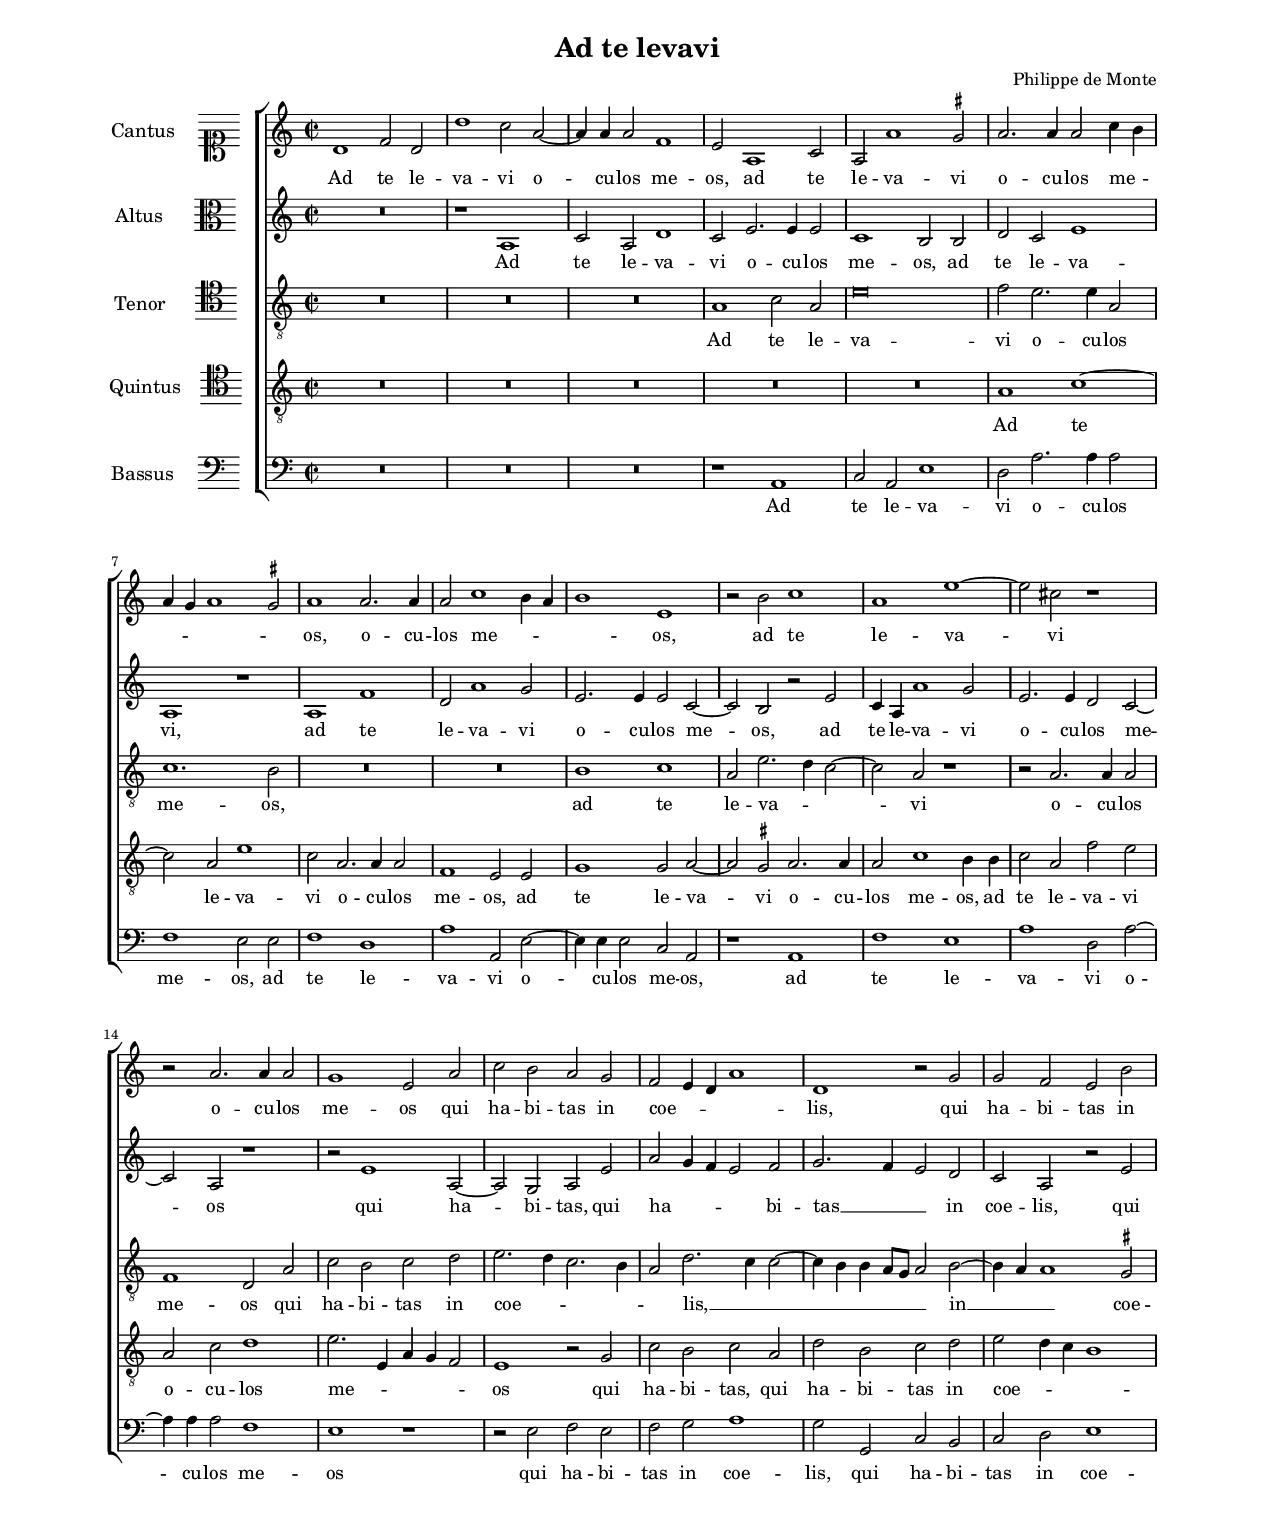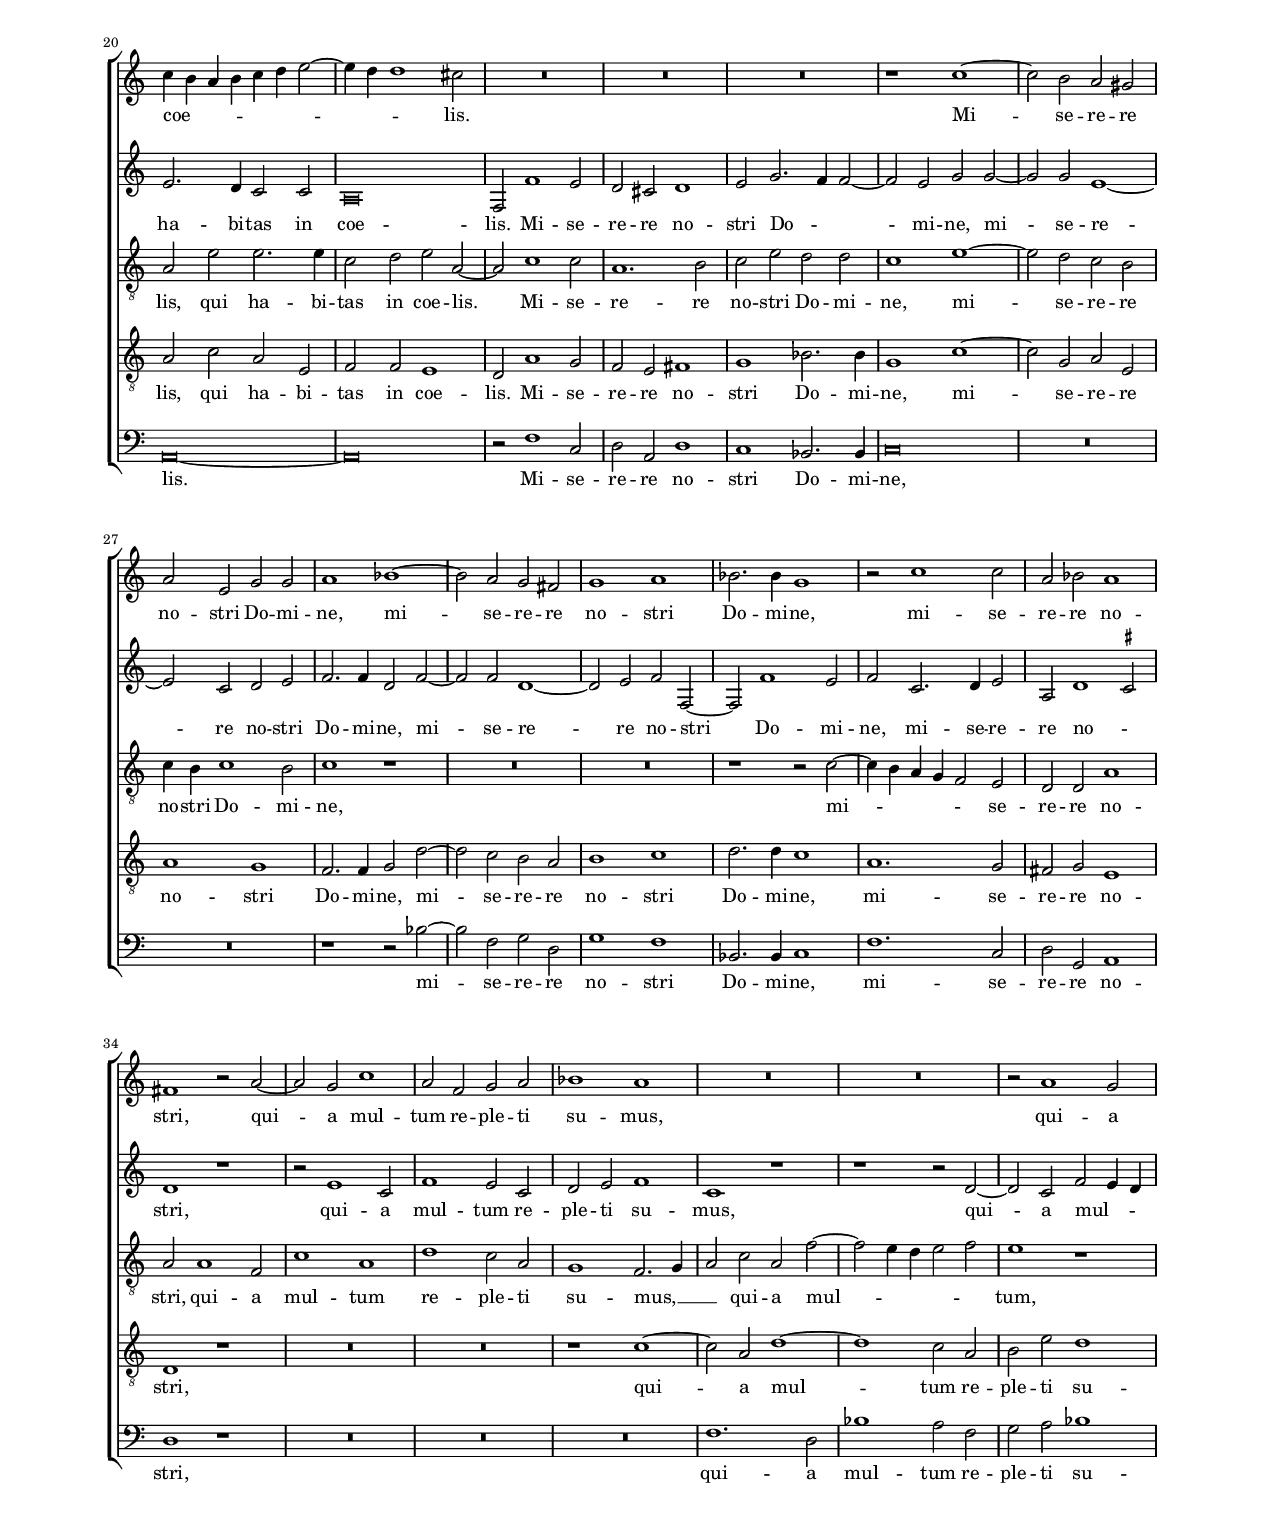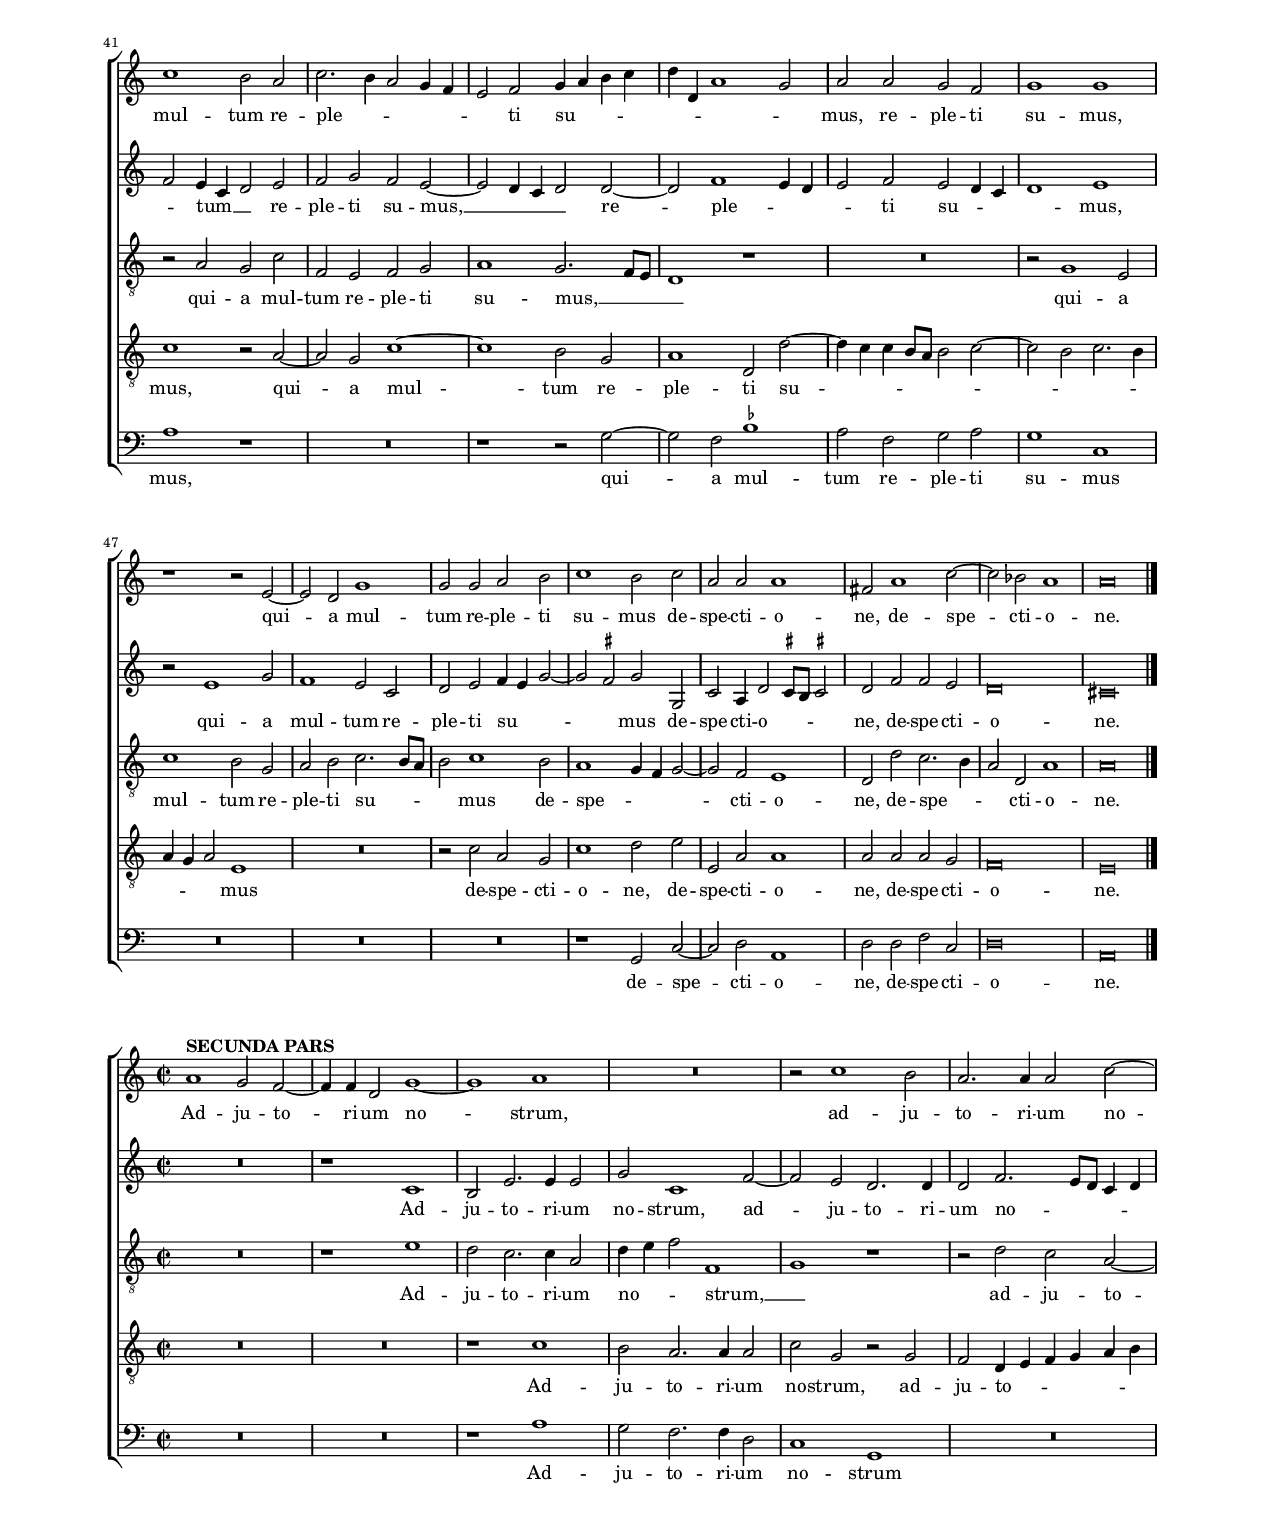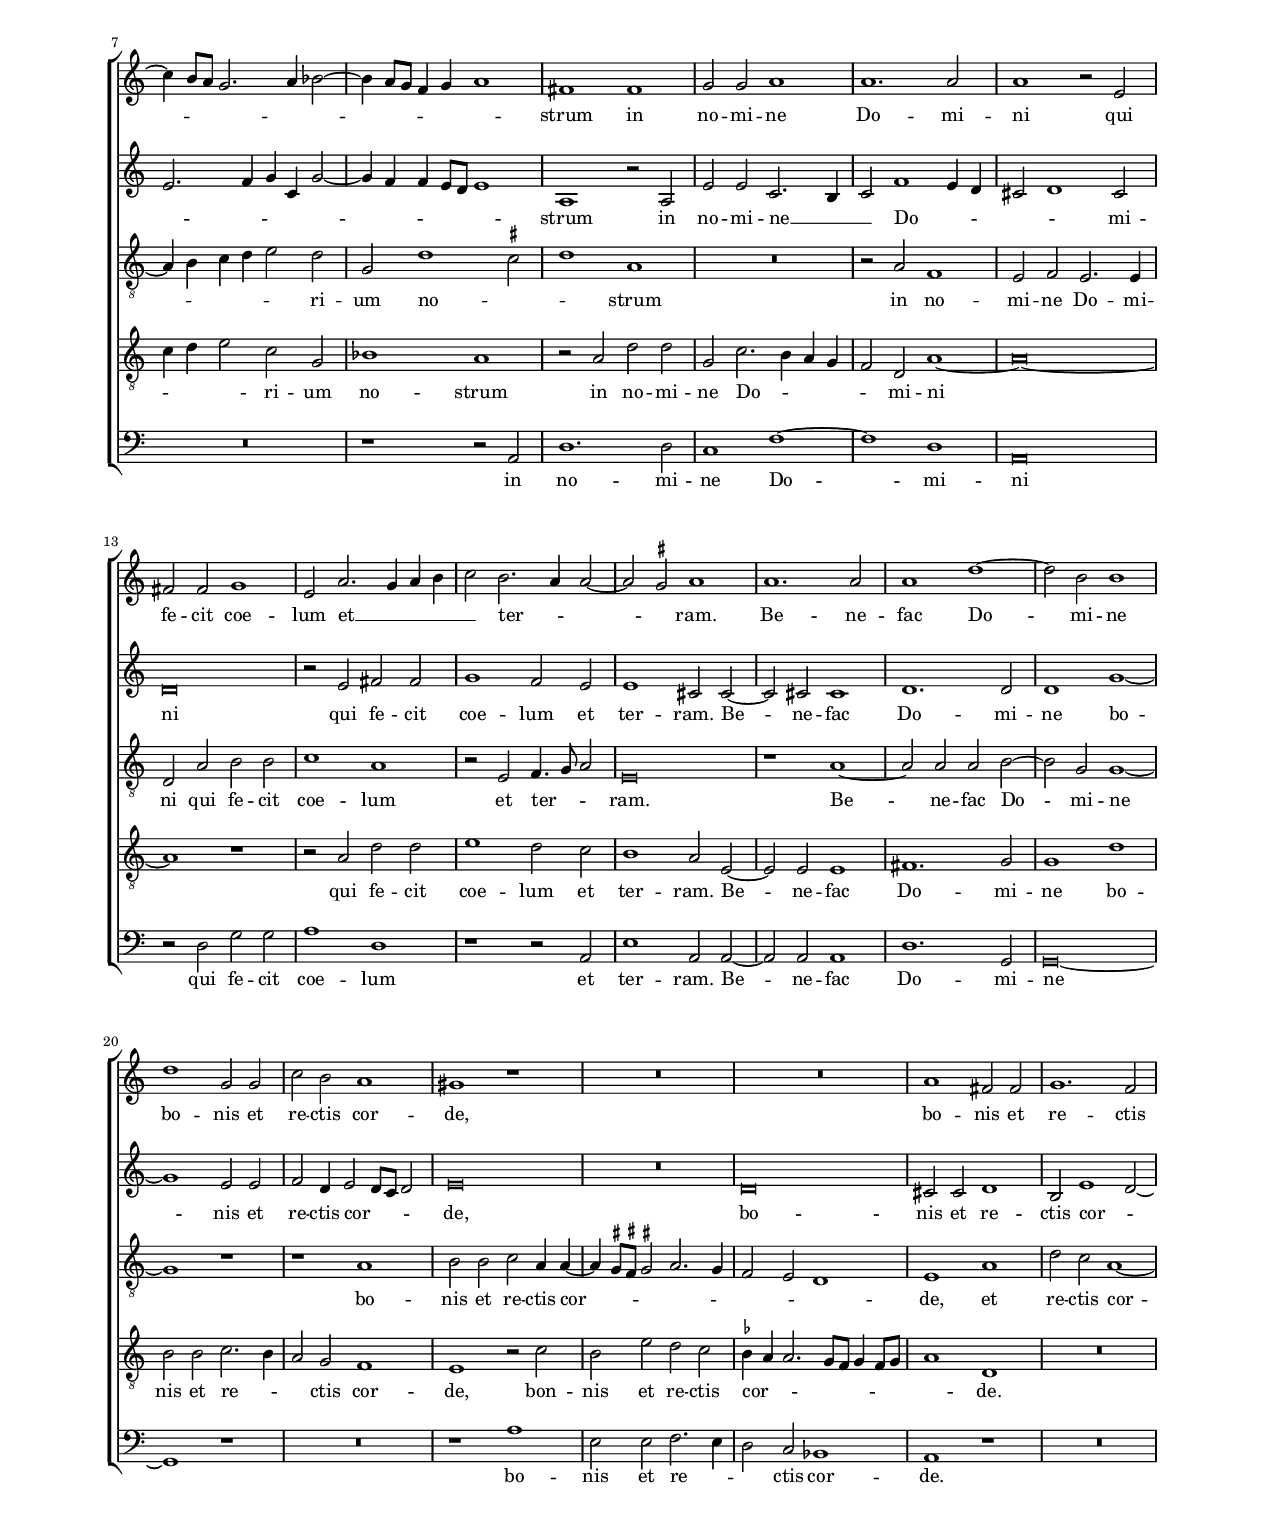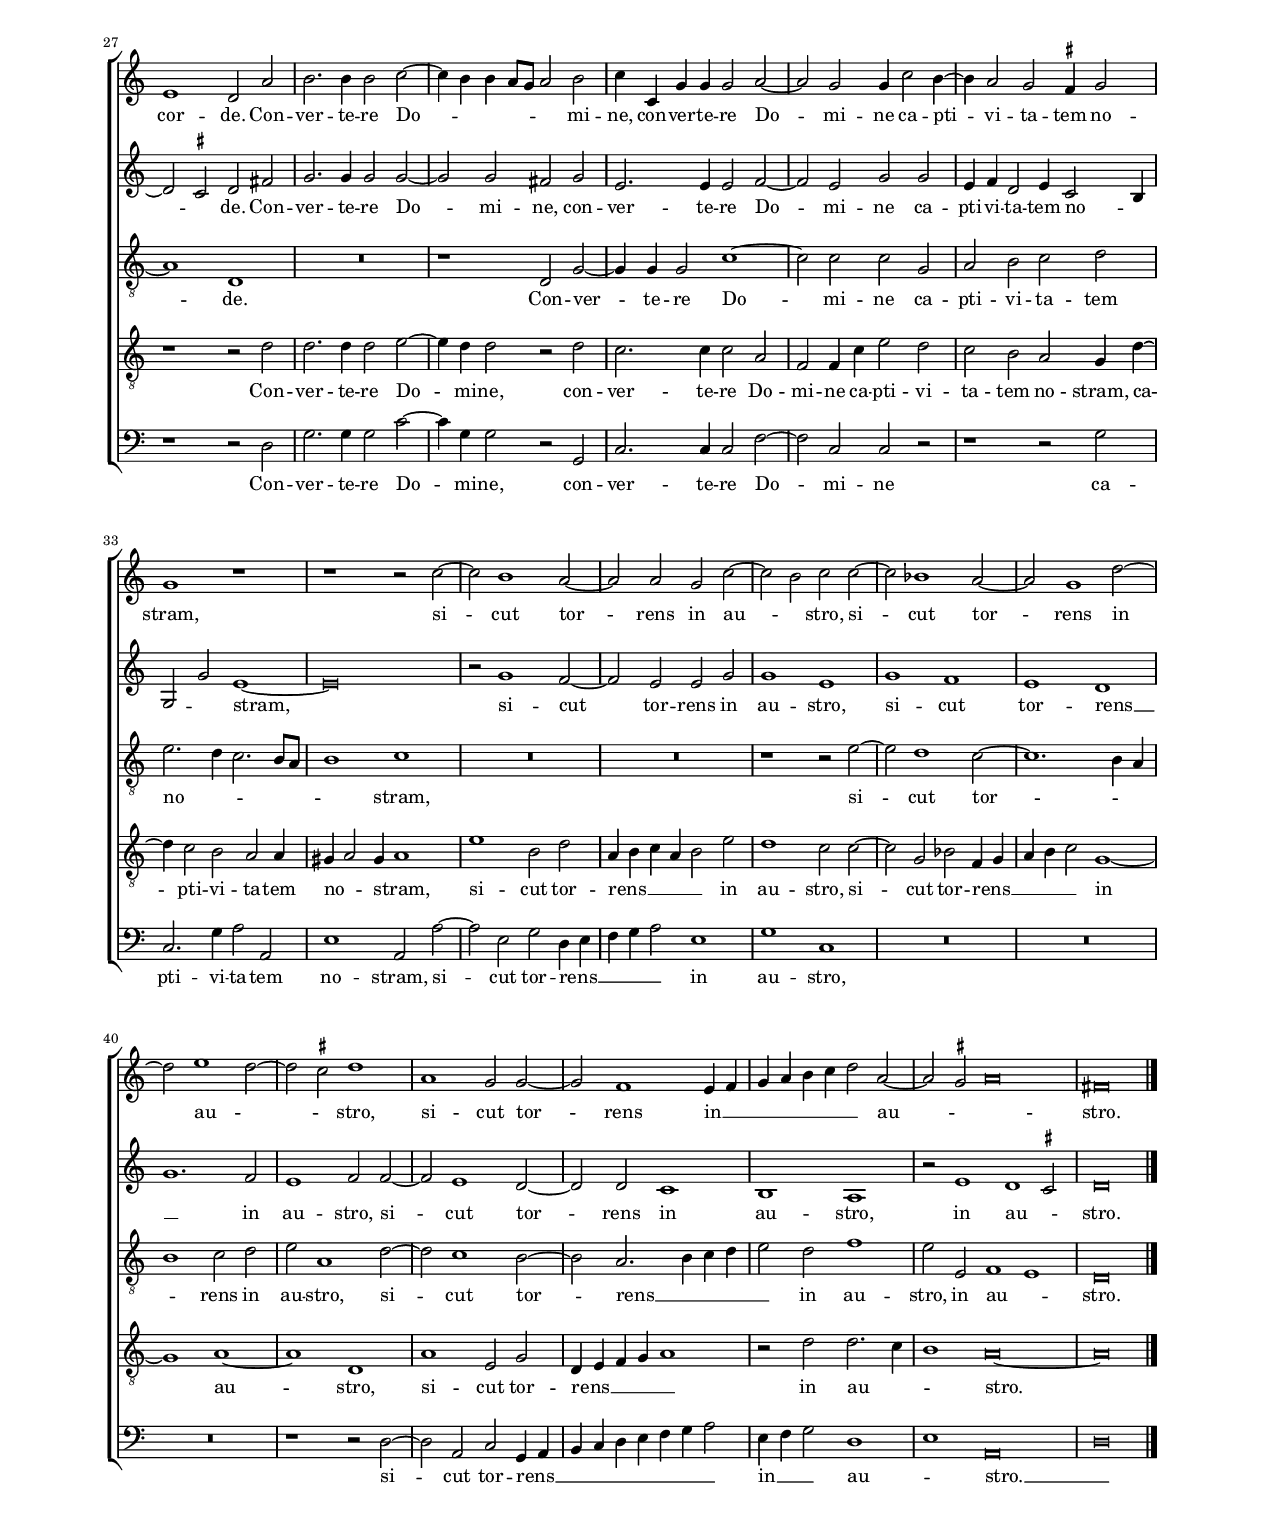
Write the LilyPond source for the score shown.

\header
{
  title="Ad te levavi"
  composer="Philippe de Monte"
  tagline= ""
}

\version "2.18.2"
\include "deutsch.ly"
#(set-global-staff-size 15)
#(set-default-paper-size "letter")
#(ly:set-option 'point-and-click #f)

	
	ficta = { \once \set suggestAccidentals = ##t }
	
	forget = #(define-music-function (parser location music) (ly:music?) #{
		\accidentalStyle forget
		$music
		\accidentalStyle default
		#})
	
	m = \melisma
	me = \melismaEnd


\paper
	{
	top-margin = 1.6 \cm
	bottom-margin = 1.6 \cm
	left-margin = 2 \cm
	right-margin = 2 \cm
	ragged-bottom = ##f
	ragged-last-bottom = ##t
	print-page-number = ##f
	score-system-spacing = #'((basic-distance . 17) (minimum-distance . 13) (padding . 6) (strechability . 250))
	system-system-spacing = #'((basic-distance . 17) (minimum-distance . 13) (padding . 6) (strechability . 250))
%	systems-per-page = 3
%	min-systems-per-page = 3
	}

global = {
	\key c \major
	\time 2/2 \set Score.measureLength = #(ly:make-moment 2/1)
	}
	

incipitcantus = \markup { \score {
	{
	\set Staff.instrumentName = \markup { \fontsize #1 "Cantus" }
	\key c \major
	\clef soprano
	s4 \bar ""
	}
	\layout  {
	raggedright = ##t
	indent = 1.8 \cm
	line-width = 2.5 \cm
	\context { \Staff \remove Time_signature_engraver }
	\override Staff.Clef.Y-extent = #'(0 . 0)
	}} \hspace #1 }
      
      
incipitaltus = \markup { \score {
	{
	\set Staff.instrumentName = \markup { \fontsize #1 "Altus" }
	\key c \major
	\clef alto
	s4 \bar ""
	}
	\layout  {
	raggedright = ##t
	indent = 1.8 \cm
	line-width = 2.5 \cm
	\context { \Staff \remove Time_signature_engraver }
	\override Staff.Clef.Y-extent = #'(0 . 0)
	}} \hspace #1 }


incipittenor = \markup { \score {
	{
	\set Staff.instrumentName = \markup { \fontsize #1 "Tenor" }
	\key c \major
	\clef tenor
	s4 \bar ""
	}
	\layout  {
	raggedright = ##t
	indent = 1.8 \cm
	line-width = 2.5 \cm
	\context { \Staff \remove Time_signature_engraver }
	\override Staff.Clef.Y-extent = #'(0 . 0)
	}} \hspace #1 }
      
      
incipitquintus = \markup { \score {
	{
	\set Staff.instrumentName = \markup { \fontsize #1 "Quintus" }
	\key c \major
	\clef tenor
	s4 \bar ""
	}
	\layout  {
	raggedright = ##t
	indent = 1.8 \cm
	line-width = 2.5 \cm
	\context { \Staff \remove Time_signature_engraver }
	\override Staff.Clef.Y-extent = #'(0 . 0)
	}} \hspace #1 }
      
      
incipitbassus = \markup { \score {
	{
	\set Staff.instrumentName = \markup { \fontsize #1 "Bassus" }
	\key c \major
	\clef bass
	s4 \bar ""
	}
	\layout  {
	raggedright = ##t
	indent = 1.8 \cm
	line-width = 2.5 \cm
	\context { \Staff \remove Time_signature_engraver }
	\override Staff.Clef.Y-extent = #'(0 . 0)
	}} \hspace #1 }


cantus =  \relative c''
	{
	d,1 f2 d
	d'1 c2 a~
	a4 a a2 f1
	e2 a,1 c2
%5
	a2 a'1 \ficta gis2 |
	a2. a4 a2 c4 h
	a4 g a1 \ficta gis2
	a1 a2. a4
	a2 c1 h4 a
%10
	h1 e, |
	r2 h' c1
	a1 e'~
	e2 cis r1
	r2 a2. a4 a2
%15
	g1 e2 a |
	c2 h a g
	f2 e4 d a'1
	d,1 r2 g
	g2 f e h'
%20
	c4 h a h c d e2~ |
	e4 d d1 cis2
	R\breve
	R\breve
	R\breve
%25
	r1 c~ |
	c2 h a gis
	a2 e g g
	a1 b~
	b2 a g fis
%30
	g1 a |
	b2. b4 g1
	r2 c1 c2
	a2 b a1
	fis1 r2 a~
%35
	a2 g c1 |
	a2 f g a
	b1 a
	R\breve
	R\breve
%40
	r2 a1 g2 |
	c1 h2 a
	c2. h4 a2 g4 f
	e2 f g4 a h c
	d4 d, a'1 g2
%45
	a2 a g f |
	g1 g
	r1 r2 e~
	e2 d g1
	g2 g a h
%50
	c1 h2 c |
	a2 a a1
	fis2 a1 c2~
	c2 b a1
	a\breve \bar "|." |
	}


altus =  \relative c'
        {
	R\breve
	r1 a
	c2 a d1
	c2 e2. e4 e2
%5
	c1 h2 h |
	d2 c e1
	a,1 r
	a1 f'
	d2 a'1 g2
%10
	e2. e4 e2 c~ |
	c2 h r e
	c4 a a'1 g2
	e2. e4 d2 c~
	c2 a r1
%15
	r2 e'1 a,2~ |
	a2 g a e'
	a2 g4 f e2 f
	g2. f4 e2 d
	c2 a r2 e'
%20
	e2. d4 c2 c |
	a\breve
	f2 f'1 e2 |
	d2 cis d1
	e2 g2. f4 f2~
%25
	f2 e g g~ |
	g2 g e1~
	e2 c d e
	f2. f4 d2 f~
	f2 f d1~
%30
	d2 e f f,~ |
	f2 f'1 e2
	f2 c2. d4 e2
	a,2 d1 \ficta cis2
	d1 r
%35
	r2 e1 c2 |
	f1 e2 c
	d2 e f1
	c1 r
	r1 r2 d~
%40
	d2 c f e4 d |
	f2 e4 c d2 e
	f2 g f e~
	e2 d4 c d2 d~
	d2 f1 e4 d
%45
	e2 f e d4 c |
	d1 e
	r2 e1 g2
	f1 e2 c
	d2 e f4 e g2~
%50
	g2 \ficta fis g g, |
	c2 a4 d2 \ficta cis8 h \ficta cis!2
	d2 f f e
	d\breve
	cis\breve |
	}


tenor =  \relative c'
	{
	R\breve
	R\breve
	R\breve
	a1 c2 a
%5
	e'\breve |
	f2 e2. e4 a,2
	c1. h2
	R\breve
	R\breve
%10
	h1 c |
	a2 e'2. d4 c2~
	c2 a r1
	r2 a2. a4 a2
	f1 d2 a'
%15
	c2 h c d |
	e2. d4 c2. h4
	a2 d2. c4 c2~
	c4 h h a8 g a2 h~
	h4 a a1 \ficta gis2
%20
	a2 e' e2. e4 |
	 c2 d2 e a,~
	a2 c1 c2
	a1. h2
	c2 e d d 
%25
	c1 e~ |
	e2 d c h
	c4 h c1 h2
	c1 r
	R\breve
%30
	R\breve |
	r1 r2 c~
	c4 h a g f2 e
	d2 d a'1
	a2 a1 f2
%35
	c'1 a |
	d1 c2 a
	g1 f2. g4
	a2 c a f'~
	f2 e4 d e2 f
%40
	e1 r |
	r2 a, g c
	f,2 e f g
	a1 g2. f8 e
	d1 r
%45
	R\breve |
	r2 g1 e2
	c'1 h2 g
	a2 h c2. h8 a
	h2 c1 h2
%50
	a1 g4 f g2~ |
	g2 f e1
	d2 d' c2. h4
	a2 d, a'1
	a\breve |
	}


quintus  =  \relative c'
	{
	R\breve
	R\breve
	R\breve
	R\breve
%5
	R\breve |
	a1 c~
	c2 a e'1
	c2 a2. a4 a2
	f1 e2 e
%10
	g1 g2 a~ |
	a2 \ficta gis a2. a4
	a2 c1 h4 h
	c2 a f' e
	a,2 c d1
%15
	e2. e,4 a g f2 |
	e1 r2 g
	c2 h c a
	d2 h c d
	e2 d4 c h1
%20
	a2 c a e |
	f2 f e1
	d2 a'1 g2
	f2 e fis1
	g1 b2. b4
%25
	g1 c~ |
	c2 g a e
	a1 g
	f2. f4 g2 d'~
	d2 c h a
%30
	h1 c |
	d2. d4 c1
	a1. g2
	fis2 g e1
	d1 r
%35
	R\breve |
	R\breve
	r1 c'~
	c2 a d1~
	d1 c2 a
%40
	h2 e d1 |
	c1 r2 a~
	a2 g c1~
	c1 h2 g
	a1 d,2 d'~
%45
	d4 c c h8 a h2 c~ |
	c2 h c2. h4
	a4 g a2 e1
	R\breve
	r2 c' a g
%50
	c1 d2 e |
	e,2 a a1
	a2 a a g
	f\breve
	e\breve |
	}


bassus  =  \relative c
	{
	R\breve
	R\breve
	R\breve
	r1 a
%5
	c2 a e'1 |
	d2 a'2. a4 a2
	f1 e2 e
	f1 d
	a'1 a,2 e'~
%10
	e4 e e2 c a |
	r1 a
	f'1 e
	a1 d,2 a'~
	a4 a a2 f1
%15
	e1 r |
	r2 e f e
	f2 g a1
	g2 g, c h
	c2 d e1
%20
	a,\breve~ |
	a\breve
	r2 f'1 c2
	d2 a d1
	c1 b2. b4
%25
	c\breve |
	R\breve
	R\breve
	r1 r2 b'~
	b2 f g d
%30
	g1 f |
	b,2. b4 c1
	f1. c2
	d2 g, a1
	d1 r
%35
	R\breve |
	R\breve
	R\breve
	f1. d2
	b'1 a2 f
%40
	g2 a b1 |
	a1 r
	R\breve
	r1 r2 g~
	g2 f \ficta b1
%45
	a2 f g a |
	g1 c,
	R\breve
	R\breve
	R\breve
%50
	r1 g2 c~ |
	c2 d a1
	d2 d f c
	d\breve
	a\breve |
	}


lyricscantus = \lyricmode {
	Ad te le -- va -- vi o -- cu -- los me -- os,
	ad te le -- va -- vi o -- cu -- los me -- _ _ _ _ _ os,
	o -- cu -- los me -- _ _ _ os,
	ad te le -- va -- vi o -- cu -- los me -- os
	qui ha -- bi -- tas in coe -- _ _ _ lis,
	qui ha -- bi -- tas in coe -- _ _ _ _ _ _ _ _ lis.
	Mi -- se -- re -- re no -- stri Do -- mi -- ne,
	mi -- se -- re -- re no -- stri Do -- mi -- ne,
	mi -- se -- re -- re no -- stri,
	qui -- a mul -- tum re -- ple -- ti su -- mus,
	qui -- a mul -- tum re -- ple -- _ _ _ _ _ ti su -- _ _ _ _ _ _ _ mus,
	re -- ple -- ti su -- mus,
	qui -- a mul -- tum re -- ple -- ti su -- mus
	de -- spe -- cti -- o -- ne,
	de -- spe -- cti -- o -- ne.
	}


lyricsaltus = \lyricmode {
	Ad te le -- va -- vi o -- cu -- los me -- os,
	ad te le -- va -- vi,
	ad te le -- va -- vi o -- cu -- los me -- os,
	ad te le -- va -- vi o -- cu -- los me -- os
	qui ha -- bi -- tas,
	qui ha -- _ _ _ bi -- tas __ _ _ in coe -- lis,
	qui ha -- bi -- tas in coe -- lis.
	Mi -- se -- re -- re no -- stri Do -- _ _ mi -- ne,
	mi -- se -- re -- re no -- stri Do -- mi -- ne,
	mi -- se -- re -- re no -- stri Do -- mi -- ne,
	mi -- se -- re -- re no -- _ stri,
	qui -- a mul -- tum re -- ple -- ti su -- mus,
	qui -- a mul -- _ _ _ tum __ _ _ re -- ple -- ti su -- mus, __ _ _ _ 
	re -- ple -- _ _ _ ti su -- _ _ _ mus,
	qui -- a mul -- tum re -- ple -- ti su -- _ _ _ mus
	de -- spe -- cti -- o -- _ _ _ ne,
	de -- spe -- cti -- o -- ne.
	}


lyricstenor = \lyricmode {
	Ad te le -- va -- vi o -- cu -- los me -- os,
	ad te le -- va -- _ _ vi o -- cu -- los me -- os
	qui ha -- bi -- tas in coe -- _ _ _ _ lis, __ _ _ _ _ _ _ _
	in __ _ _ coe -- lis,
	qui ha -- bi -- tas in coe -- lis.
	Mi -- se -- re -- re no -- stri Do -- mi -- ne,
	mi -- se -- re -- re no -- stri Do -- mi -- ne,
	mi -- _ _ _ _ se -- re -- re no -- stri,
	qui -- a mul -- tum re -- ple -- ti su -- mus, __ _ _
	qui -- a mul -- _ _ _ _ tum, 
	qui -- a mul -- tum re -- ple -- ti su -- mus, __ _ _ _
	qui -- a mul -- tum re -- ple -- ti su -- _ _ _ mus
	de -- spe -- _ _ _ cti -- o -- ne,
	de -- spe -- _ _ cti -- o -- ne.
	}


lyricsquintus = \lyricmode {
	Ad te le -- va -- vi o -- cu -- los me -- os,
	ad te le -- va -- vi o -- cu -- los me -- os,
	ad te le -- va -- vi o -- cu -- los me -- _ _ _ _ os
	qui ha -- bi -- tas,
	qui ha -- bi -- tas in coe -- _ _ _ lis,
	qui ha -- bi -- tas in coe -- lis.
	Mi -- se -- re -- re no -- stri Do -- mi -- ne,
	mi -- se -- re -- re no -- stri Do -- mi -- ne,
	mi -- se -- re -- re no -- stri Do -- mi -- ne,
	mi -- se -- re -- re no -- stri,
	qui -- a mul -- tum re -- ple -- ti su -- mus,
	qui -- a mul -- tum re -- ple -- ti su -- _ _ _ _ _ _ _ _ _ _ _ _ mus
	de -- spe -- cti -- o -- ne,
	de -- spe -- cti -- o -- ne,
	de -- spe -- cti -- o -- ne.
	}


lyricsbassus = \lyricmode {
	Ad te le -- va -- vi o -- cu -- los me -- os,
	ad te le -- va -- vi o -- cu -- los me -- os,
	ad te le -- va -- vi o -- cu -- los me -- os
	qui ha -- bi -- tas in coe -- lis,
	qui ha -- bi -- tas in coe -- lis.
	Mi -- se -- re -- re no -- stri Do -- mi -- ne,
	mi -- se -- re -- re no -- stri Do -- mi -- ne,
	mi -- se -- re -- re no -- stri,
	qui -- a mul -- tum re -- ple -- ti su -- mus,
	qui -- a mul -- tum re -- ple -- ti su -- mus
	de -- spe -- cti -- o -- ne,
	de -- spe -- cti -- o -- ne.
	}


\score
{  
	% \transpose {
	\new ChoirStaff \with { \override StaffGrouper.staff-staff-spacing.basic-distance = #12 }
	<<

	\new Staff << \global
	\new Voice="v1" {
		\set Staff.instrumentName=\incipitcantus
		\set Staff.midiInstrument = "reed organ"
		\clef violin
		\cantus }
	\new Lyrics \lyricsto "v1" {\lyricscantus }
	>>


	\new Staff << \global
	\new Voice="v2" {
		\set Staff.instrumentName=\incipitaltus
		\set Staff.midiInstrument = "reed organ"
		\clef violin 
		\altus}
	\new Lyrics \lyricsto "v2" {\lyricsaltus }
	>>


	\new Staff << \global
	\new Voice="v3" {
		\set Staff.instrumentName=\incipittenor
		\set Staff.midiInstrument = "reed organ"
		\clef "G_8"
		\tenor }
	\new Lyrics \lyricsto "v3" {\lyricstenor }
	>>


	\new Staff << \global
	\new Voice="v5" {
		\set Staff.instrumentName=\incipitquintus
		\set Staff.midiInstrument = "reed organ"
		\clef "G_8"
		\quintus}
	\new Lyrics \lyricsto "v5" {\lyricsquintus }
	>>


	\new Staff << \global
	\new Voice="v4" {
		\set Staff.instrumentName=\incipitbassus
		\set Staff.midiInstrument = "reed organ"
		\clef bass
		\bassus }
	\new Lyrics \lyricsto "v4" {\lyricsbassus}
	>>

	>>
	% } % transpose

	\layout
	{
	indent = 2.5 \cm
	\context { \Staff \override TimeSignature.break-visibility = #end-of-line-invisible }
%	\context { \Lyrics \override VerticalAxisGroup.nonstaff-relatedstaff-spacing.padding = #1.4 }
%	\context { \Staff \override InstrumentName.X-offset = #'-25 }
	\context { \Score \override BarNumber.padding = #2 }
	\context { \Voice \override NoteHead.style = #'baroque }
	}


	\midi
	{
	  \tempo 2 = 90
	}

}

%%%%%%%%%%%%%%%%%%%%  PARS SECUNDA


global = {
	\key c \major
	\time 2/2 \set Score.measureLength = #(ly:make-moment 2/1)
	}


cantus =  \relative c''
	{
	a1^\markup { \left-align \bold "SECUNDA PARS" } g2 f~
	f4 f d2 g1~
	g1 a
	R\breve
%5
	r2 c1 h2 |
	a2. a4 a2 c~
	c4 h8 a g2. a4 b2~
	b4 a8 g f4 g a1
	fis1 fis
%10
	g2 g a1 |
	a1. a2
	a1 r2 e
	fis2 fis g1
	e2 a2. g4 a h
%15
	c2 h2. a4 a2~ |
	a2 \ficta gis a1
	a1. a2
	a1 d~
	d2 h h1
%20
	d1 g,2 g |
	c2 h a1
	gis1 r
	R\breve
	R\breve
%25
	a1 fis2 fis |
	g1. f2
	e1 d2 a'
	h2. h4 h2 c~
	c4 h h a8 g a2 h
%30
	c4 c, g' g g2 a~ |
	a2 g g4 c2 h4~
	h4 a2 g \ficta fis4 g2
	g1 r
	r1 r2 c~
%35
	c2 h1 a2~ |
	a2 a g c~
	c2 h c c~
	c2 b1 a2~
	a2 g1 d'2~
%40
	d2 e1 d2~ |
	d2 \ficta cis d1
	a1 g2 g~
	g2 f1 e4 f
	g4 a h c d2 a~
%45
	\set Score.measureLength = #(ly:make-moment 3/1) a2 \ficta gis a\breve |
	\set Score.measureLength = #(ly:make-moment 2/1) fis\breve \bar "|." |
	}


altus =  \relative c'
        {
	R\breve
	r1 c
	h2 e2. e4 e2
	g2 c,1 f2~
%5
	f2 e d2. d4 |
	d2 f2. e8 d c4 d
	e2. f4 g c, g'2~
	g4 f f e8 d e1
	a,1 r2 a
%10
	e'2 e c2. h4 |
	c2 f1 e4 d
	cis2 d1 cis2
	d\breve
	r2 e fis fis
%15
	g1 f2 e |
	e1 cis2 cis~
	cis cis cis1
	d1. d2
	d1 g~
%20
	g1 e2 e |
	f2 d4 e2 d8 c d2
	e\breve
	R\breve
	d\breve
%25
	cis2 cis d1 |
	h2 e1 d2~
	d2 \ficta cis d fis
	g2. g4 g2 g~
	g2 g fis g
%30
	e2. e4 e2 f~ |
	f2 e g g
	e4 f d2 e4 c2 h4
	g2 g' e1~
	e\breve
%35
	r2 g1 f2~ |
	f2 e e g
	g1 e
	g1 f
	e1 d
%40
	g1. f2 |
	e1 f2 f~
	f2 e1 d2~
	d2 d c1
	h1 a
%45
	r2 e'1 d1 \ficta cis2 |
	d\breve |
	}


tenor =  \relative c'
	{
	R\breve
	r1 e
	d2 c2. c4 a2
	d4 e f2 f,1
%5
	g1 r |
	r2 d' c a~
	a4 h c d e2 d
	g,2 d'1 \ficta cis2
	d1 a
%10
	R\breve |
	r2 a f1
	e2 f e2. e4
	d2 a' h h
	c1 a
%15
	r2 e f4. g8 a2 |
	e\breve
	r1 a~
	a2 a a h~
	h2 g g1~
%20
	g1 r |
	r1 a
	h2 h c2 a4 a~
	a4 \ficta gis8 \ficta fis \ficta gis!2 a2. \forget g4
	f2 e d1
%25
	e1 a |
	d2 c a1~
	a1 d,
	R\breve
	r1 d2 g~
%30
	g4 g g2 c1~ |
	c2 c c g
	a2 h c d
	e2. d4 c2. h8 a
	h1 c
%35
	R\breve |
	R\breve
	r1 r2 e~
	e2 d1 c2~
	c1. h4 a
%40
	h1 c2 d |
	e2 a,1 d2~
	d2 c1 h2~
	h2 a2. h4 c d
	e2 d f1
%45
	e2 e, f1 e
	d\breve |
	}


quintus  =  \relative c'
	{
	R\breve
	R\breve
	r1 c
	h2 a2. a4 a2
%5
	c2 g r g |
	f2 d4 e f g a h
	c4 d e2 c g
	b1 a
	r2 a d d
%10
	g,2 c2. h4 a g |
	f2 d a'1~
	a\breve~
	a1 r
	r2 a d d
%15
	e1 d2 c |
	h1 a2 e~
	e2 e e1
	fis1. g2
	g1 d'
%20
	h2 h c2. h4 |
	a2 g f1
	e1 r2 c'
	h2 e d c
	\ficta b4 a a2. g8 f g4 f8 g 
%25
	a1 d, |
	R\breve
	r1 r2 d'
	d2. d4 d2 e~
	e4 d d2 r d
%30
	c2. c4 c2 a |
	f2 f4 c' e2 d
	c2 h a g4 d'~
	d4 c2 h a a4
	gis4 a2 gis4 a1
%35
	e'1 h2 d |
	a4 h c a h2 e
	d1 c2 c~
	c2 g b f4 g
	a4 h c2 g1~
%40
	g1 a~ |
	a1 d,
	a'1 e2 g
	d4 e f g a1
	r2 d d2. c4
%45
	h1 a\breve~
	a\breve |
	}


bassus  =  \relative c
	{
	R\breve
	R\breve
	r1 a'
	g2 f2. f4 d2
%5
	c1 g |
	R\breve
	R\breve
	r1 r2 a
	d1. d2
%10
	c1 f~ |
	f1 d
	a\breve
	r2 d g g
	a1 d,
%15
	r1 r2 a |
	e'1 a,2 a~
	a2 a a1
	d1. g,2
	g\breve~
%20
	g1 r |
	R\breve
	r1 a'
	e2 e f2. e4
	d2 c b1
%25
	a1 r |
	R\breve
	r1 r2 d
	g2. g4 g2 c~
	c4 g g2 r g,
%30
	c2. c4 c2 f~ |
	f2 c c r
	r1 r2 g'
	c,2. g'4 a2 a,
	e'1 a,2 a'~
%35
	a2 e g d4 e |
	f4 g a2 e1
	g1 c,
	R\breve
	R\breve
%40
	R\breve |
	r1 r2 d~
	d2 a c g4 a
	h4 c d e f g a2
	e4 f g2 d1
%45
	e a,\breve
	d\breve |
	}


lyricscantus = \lyricmode {
	Ad -- ju -- to -- ri -- um no -- strum,
	ad -- ju -- to -- ri -- um no -- _ _ _ _ _ _ _ _ _ _ strum
	in no -- mi -- ne Do -- mi -- ni
	qui fe -- cit coe -- lum et __ _ _ _ _ ter -- _ _ _ ram.
	Be -- ne -- fac Do -- mi -- ne bo -- nis et re -- ctis cor -- de,
	bo -- nis et re -- ctis cor -- de.
	Con -- ver -- te -- re Do -- _ _ _ _ _ mi -- ne,
	con -- ver -- te -- re Do -- mi -- ne ca -- pti -- vi -- ta -- tem no -- stram,
	si -- cut tor -- rens in au -- _ stro,
	si -- cut tor -- rens in au -- _ _ stro,
	si -- cut tor -- rens in __ _ _ _ _ _ _ au -- _ _ stro.
	}


lyricsaltus = \lyricmode {
	Ad -- ju -- to -- ri -- um no -- strum,
	ad -- ju -- to -- ri -- um no -- _ _ _ _ _ _ _ _ _ _ _ _ _ _ strum
	in no -- mi -- ne __ _ _ Do -- _ _ _ _ mi -- ni
	qui fe -- cit coe -- lum et ter -- ram.
	Be -- ne -- fac Do -- mi -- ne bo -- nis et re -- ctis cor -- _ _ _ de,
	bo -- nis et re -- ctis cor -- _ _ de.
	Con -- ver -- te -- re Do -- mi -- ne,
	con -- ver -- te -- re Do -- mi -- ne ca -- pti -- vi -- ta -- tem no -- _ _ _ stram,
	si -- cut tor -- rens in au -- stro,
	si -- cut tor -- rens __ _ in au -- stro,
	si -- cut tor -- rens in au -- stro,
	in au -- _ stro.
	}


lyricstenor = \lyricmode {
	Ad -- ju -- to -- ri -- um no -- _ _ strum, __ _
	ad -- ju -- to -- _ _ _ _ ri -- um no -- _ _ strum
	in no -- mi -- ne Do -- mi -- ni
	qui fe -- cit coe -- lum et ter -- _ _ ram.
	Be -- ne -- fac Do -- mi -- ne bo -- nis et re -- ctis cor -- _ _ _ _ _ _ _ _ de,
	et re -- ctis cor -- de.
	Con -- ver -- te -- re Do -- mi -- ne ca -- pti -- vi -- ta -- tem no -- _ _ _ _ _ stram,
	si -- cut tor -- _ _ _ rens in au -- stro,
	si -- cut tor -- rens __ _ _ _ _ in au -- stro,
	in au -- _ stro.
	}


lyricsquintus = \lyricmode {
	Ad -- ju -- to -- ri -- um no -- strum,
	ad -- ju -- to -- _ _ _ _ _ _ _ _ ri -- um no -- strum
	in no -- mi -- ne Do -- _ _ _ _ mi -- ni
	qui fe -- cit coe -- lum et ter -- ram.
	Be -- ne -- fac Do -- mi -- ne bo -- nis et re -- _ _ ctis cor -- de,
	bon -- nis et re -- ctis cor -- _ _ _ _ _ _ _ _ de.
	Con -- ver -- te -- re Do -- mi -- ne,
	con -- ver -- te -- re Do -- mi -- ne ca -- pti -- vi -- ta -- tem no -- stram,
	ca -- pti -- vi -- ta -- tem no -- _ _ stram,
	si -- cut tor -- rens __ _ _ _ _ in au -- stro,
	si -- cut tor -- rens __ _ _ _ _ in au -- stro,
	si -- cut tor -- rens __ _ _ _ _ in au -- _ _ stro.
	}


lyricsbassus = \lyricmode {
	Ad -- ju -- to -- ri -- um no -- strum
	in no -- mi -- ne Do -- mi -- ni
	qui fe -- cit coe -- lum et ter -- ram.
	Be -- ne -- fac Do -- mi -- ne bo -- nis et re -- _ _ ctis cor -- de.
	Con -- ver -- te -- re Do -- mi -- ne,
	con -- ver -- te -- re Do -- mi -- ne ca -- pti -- vi -- ta -- tem no -- stram,
	si -- cut tor -- rens __ _ _ _ _ in au -- stro,
	si -- cut tor -- rens __ _ _ _ _ _ _ _ _ in __ _ _ au -- _ stro. __ _
	}


\score
	{  
	% \transpose {
	\new ChoirStaff \with { \override StaffGrouper.staff-staff-spacing.basic-distance = #12 }
	<<

	\new Staff <<\global
	\new Voice="v1" {
	  %\set Staff.instrumentName=Cantus
		\set Staff.midiInstrument = "reed organ"
		\clef violin
		\cantus }
	\new Lyrics \lyricsto "v1" {\lyricscantus }
	>>


	\new Staff << \global
	\new Voice="v2" {
	  %\set Staff.instrumentName=Altus
		\set Staff.midiInstrument = "reed organ"
		\clef violin 
		\altus}
	\new Lyrics \lyricsto "v2" {\lyricsaltus }
	>>


	\new Staff <<\global
	\new Voice="v3" {
	  %\set Staff.instrumentName=Tenor
		\set Staff.midiInstrument = "reed organ"
		\clef "G_8"
		\tenor }
	\new Lyrics \lyricsto "v3" {\lyricstenor }
	>>


	\new Staff << \global
	\new Voice="v5" {
	  %\set Staff.instrumentName=Quintus
		\set Staff.midiInstrument = "reed organ"
		\clef "G_8"
		\quintus}
	\new Lyrics \lyricsto "v5" {\lyricsquintus }
	>>


	\new Staff <<\global
	\new Voice="v4" {
	  %\set Staff.instrumentName=Bassus
		\set Staff.midiInstrument = "reed organ"
		\clef bass
		\bassus }
	\new Lyrics \lyricsto "v4" {\lyricsbassus}
	>>
	
	>>
	% } % transpose

	\layout
	{
	indent = 0 \cm
	\context { \Staff \override TimeSignature.break-visibility = #end-of-line-invisible }
%	\context { \Lyrics \override VerticalAxisGroup.nonstaff-relatedstaff-spacing.padding = #1.4 }
%	\context { \Staff \override InstrumentName.X-offset = #'-25 }
	\context { \Score \override BarNumber.padding = #2 }
	\context { \Voice \override NoteHead.style = #'baroque }
	}


	\midi
	{
	  \tempo 2 = 90
	}
	
}

% EOF
